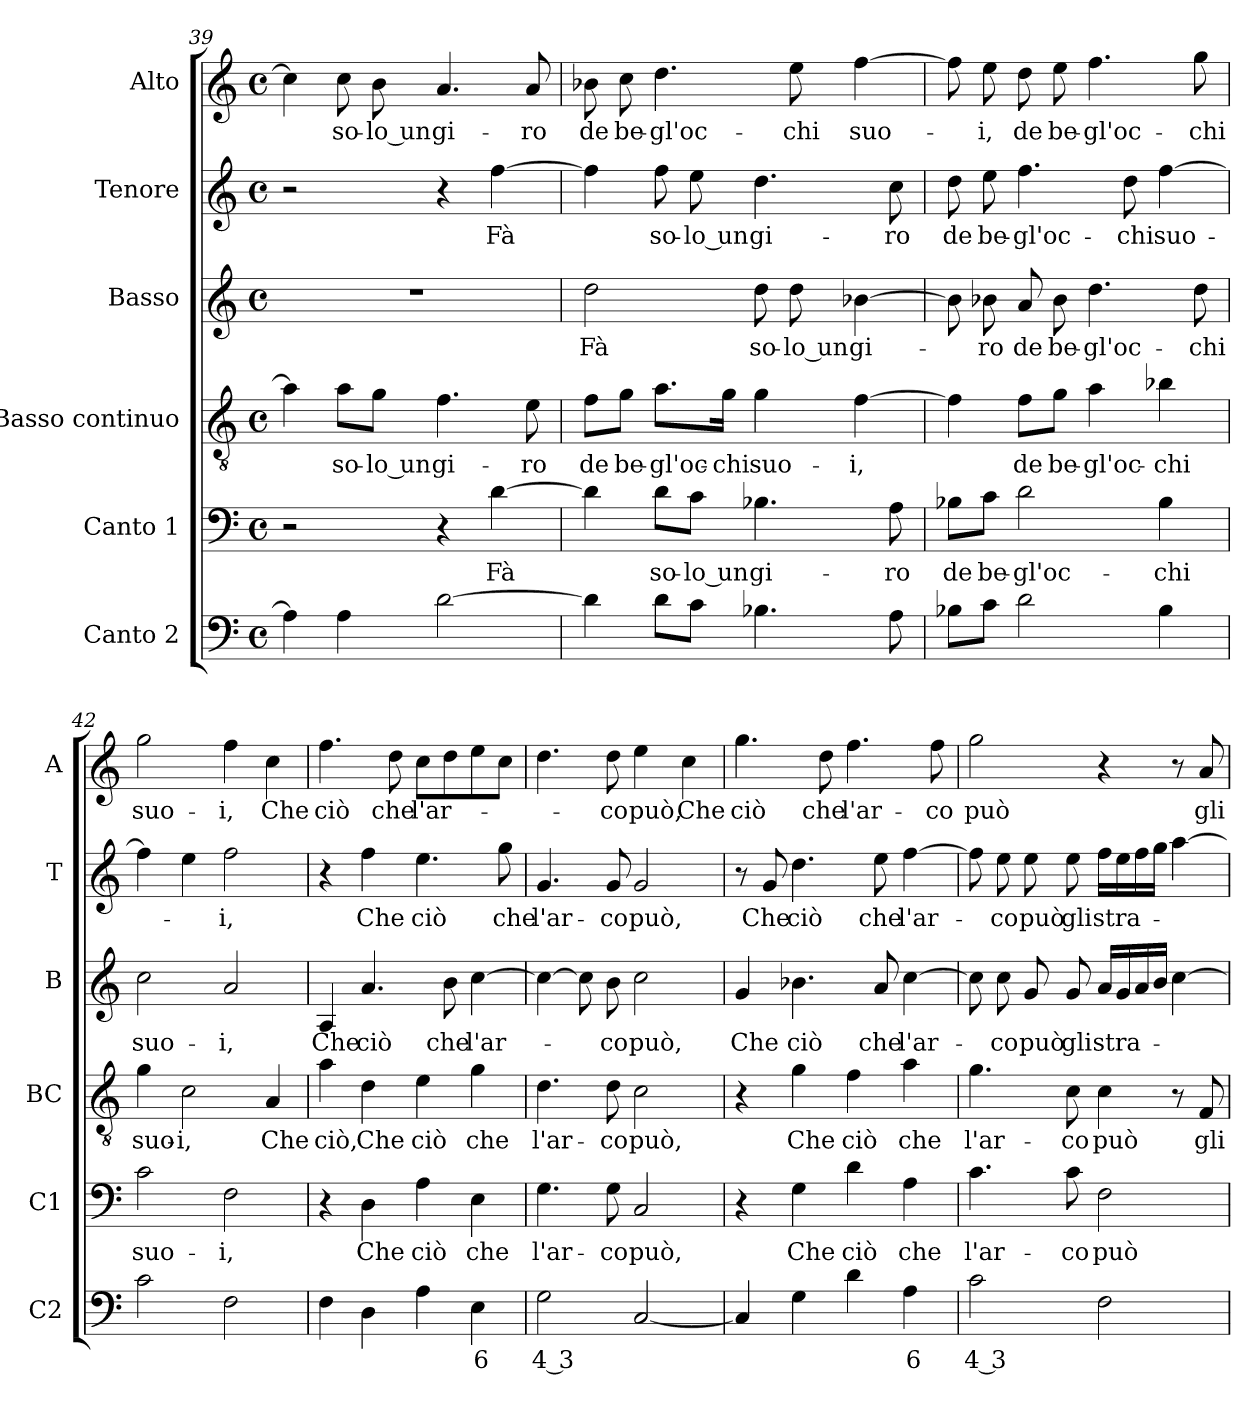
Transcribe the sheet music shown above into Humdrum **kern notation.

**kern	**text	**kern	**text	**kern	**text	**kern	**text	**kern	**text	**kern	**text
*part6	*part6	*part5	*part5	*part4	*part4	*part3	*part3	*part2	*part2	*part1	*part1
*staff6	*staff6	*staff5	*staff5	*staff4	*staff4	*staff3	*staff3	*staff2	*staff2	*staff1	*staff1
*I"Canto 2	*	*I"Canto 1	*	*I"Basso continuo	*	*I"Basso	*	*I"Tenore	*	*I"Alto	*
*I'C2	*	*I'C1	*	*I'BC	*	*I'B	*	*I'T	*	*I'A	*
*clefF4	*	*clefF4	*	*clefGv2	*	*clefG2	*	*clefG2	*	*clefG2	*
*M4/4	*	*M4/4	*	*M4/4	*	*M4/4	*	*M4/4	*	*M4/4	*
*met(c)	*	*met(c)	*	*met(c)	*	*met(c)	*	*met(c)	*	*met(c)	*
=39	=39	=39	=39	=39	=39	=39	=39	=39	=39	=39	=39
4A\]	.	2r	.	4a\]	.	1r	.	2r	.	4cc\]	.
!	!	!	!	!	!LO:LY:b	!	!	!	!	!	!LO:LY:b
4A\	.	.	.	8a\L	so-	.	.	.	.	8cc\	so-
!	!	!	!	!	!LO:LY:b	!	!	!	!	!	!LO:LY:b
.	.	.	.	8g\J	lo un	.	.	.	.	8b\	lo un
!	!	!	!	!	!LO:LY:b	!	!	!	!	!	!LO:LY:b
[2d\	.	4r	.	4.f\	gi-	.	.	4r	.	4.a/	gi-
!	!	!	!LO:LY:b	!	!	!	!	!	!LO:LY:b	!	!
.	.	[4d\	Fà	.	.	.	.	[4ff\	Fà	.	.
!	!	!	!	!	!LO:LY:b	!	!	!	!	!	!LO:LY:b
.	.	.	.	8e\	-ro	.	.	.	.	8a/	-ro
=40	=40	=40	=40	=40	=40	=40	=40	=40	=40	=40	=40
!	!	!	!	!	!LO:LY:b	!	!LO:LY:b	!	!	!	!LO:LY:b
4d\]	.	4d\]	.	8f\L	de	2dd\	Fà	4ff\]	.	8b-X\	de
!	!	!	!	!	!LO:LY:b	!	!	!	!	!	!LO:LY:b
.	.	.	.	8g\J	be-	.	.	.	.	8cc\	be-
!	!	!	!LO:LY:b	!	!LO:LY:b	!	!	!	!LO:LY:b	!	!LO:LY:b
8dL	.	8d\L	so-	8.a\L	-gl'oc-	.	.	8ff\	so-	4.dd\	-gl'oc-
!	!	!	!LO:LY:b	!	!	!	!	!	!LO:LY:b	!	!
8cJ	.	8c\J	lo un	.	.	.	.	8ee\	lo un	.	.
!	!	!	!	!	!LO:LY:b	!	!	!	!	!	!
.	.	.	.	16g\Jk	-chi	.	.	.	.	.	.
!	!	!	!LO:LY:b	!	!LO:LY:b	!	!LO:LY:b	!	!LO:LY:b	!	!
4.B-X\	.	4.B-X\	gi-	4g\	suo-	8dd\	so-	4.dd\	gi-	.	.
!	!	!	!	!	!	!	!LO:LY:b	!	!	!	!LO:LY:b
.	.	.	.	.	.	8dd\	lo un	.	.	8ee\	-chi
!	!	!	!	!	!LO:LY:b	!	!LO:LY:b	!	!	!	!LO:LY:b
.	.	.	.	[4f\	-i,	[4b-X\	gi-	.	.	[4ff\	suo-
!	!	!	!LO:LY:b	!	!	!	!	!	!LO:LY:b	!	!
8A\	.	8A\	-ro	.	.	.	.	8cc\	-ro	.	.
=41	=41	=41	=41	=41	=41	=41	=41	=41	=41	=41	=41
!	!	!	!LO:LY:b	!	!	!	!	!	!LO:LY:b	!	!
8B-XL	.	8B-X\L	de	4f\]	.	8b-\]	.	8dd\	de	8ff\]	.
!	!	!	!LO:LY:b	!	!	!	!LO:LY:b	!	!LO:LY:b	!	!LO:LY:b
8cJ	.	8c\J	be-	.	.	8b-X\	-ro	8ee\	be-	8ee\	-i,
!	!	!	!LO:LY:b	!	!LO:LY:b	!	!LO:LY:b	!	!LO:LY:b	!	!LO:LY:b
2d\	.	2d\	-gl'oc-	8f\L	de	8a/	de	4.ff\	-gl'oc-	8dd\	de
!	!	!	!	!	!LO:LY:b	!	!LO:LY:b	!	!	!	!LO:LY:b
.	.	.	.	8g\J	be-	8b-\	be-	.	.	8ee\	be-
!	!	!	!	!	!LO:LY:b	!	!LO:LY:b	!	!	!	!LO:LY:b
.	.	.	.	4a\	-gl'oc-	4.dd\	-gl'oc-	.	.	4.ff\	-gl'oc-
!	!	!	!	!	!	!	!	!	!LO:LY:b	!	!
.	.	.	.	.	.	.	.	8dd\	-chi	.	.
!	!	!	!LO:LY:b	!	!LO:LY:b	!	!	!	!LO:LY:b	!	!
4B-\	.	4B-\	-chi	4b-X\	-chi	.	.	[4ff\	suo-	.	.
!	!	!	!	!	!	!	!LO:LY:b	!	!	!	!LO:LY:b
.	.	.	.	.	.	8dd\	-chi	.	.	8gg\	-chi
!!LO:PB:g=z
=42	=42	=42	=42	=42	=42	=42	=42	=42	=42	=42	=42
!	!	!	!LO:LY:b	!	!LO:LY:b	!	!LO:LY:b	!	!	!	!LO:LY:b
2c\	.	2c\	suo-	4g\	suo-	2cc\	suo-	4ff\]	.	2gg\	suo-
!	!	!	!	!	!LO:LY:b	!	!	!	!	!	!
.	.	.	.	2c\	-i,	.	.	4ee\	.	.	.
!	!	!	!LO:LY:b	!	!	!	!LO:LY:b	!	!LO:LY:b	!	!LO:LY:b
2F\	.	2F\	-i,	.	.	2a/	-i,	2ff\	-i,	4ff\	-i,
!	!	!	!	!	!LO:LY:b	!	!	!	!	!	!LO:LY:b
.	.	.	.	4A/	Che	.	.	.	.	4cc\	Che
=43	=43	=43	=43	=43	=43	=43	=43	=43	=43	=43	=43
!	!	!	!	!	!LO:LY:b	!	!LO:LY:b	!	!	!	!LO:LY:b
4F\	.	4r	.	4a\	ciò,	4A/	Che	4r	.	4.ff\	ciò
!	!	!	!LO:LY:b	!	!LO:LY:b	!	!LO:LY:b	!	!LO:LY:b	!	!
4D\	.	4D\	Che	4d\	Che	4.a/	ciò	4ff\	Che	.	.
!	!	!	!	!	!	!	!	!	!	!	!LO:LY:b
.	.	.	.	.	.	.	.	.	.	8dd\	che
!	!	!	!LO:LY:b	!	!LO:LY:b	!	!	!	!LO:LY:b	!	!LO:LY:b
4A\	.	4A\	ciò	4e\	ciò	.	.	4.ee\	ciò	8ccL	l'ar-
!	!	!	!	!	!	!	!LO:LY:b	!	!	!	!
.	.	.	.	.	.	8b\	che	.	.	8dd	.
!	!LO:LY:b	!	!LO:LY:b	!	!LO:LY:b	!	!LO:LY:b	!	!	!	!
4E\	6	4E\	che	4g\	che	[4cc\	l'ar-	.	.	8ee	.
!	!	!	!	!	!	!	!	!	!LO:LY:b	!	!
.	.	.	.	.	.	.	.	8gg\	che	8ccJ	.
=44	=44	=44	=44	=44	=44	=44	=44	=44	=44	=44	=44
!	!LO:LY:b	!	!LO:LY:b	!	!LO:LY:b	!	!	!	!LO:LY:b	!	!
2G\	4 3	4.G\	l'ar-	4.d\	l'ar-	4cc\_	.	4.g/	l'ar-	4.dd\	.
.	.	.	.	.	.	8cc\]	.	.	.	.	.
!	!	!	!LO:LY:b	!	!LO:LY:b	!	!LO:LY:b	!	!LO:LY:b	!	!LO:LY:b
.	.	8G\	-co	8d\	-co	8b\	-co	8g/	-co	8dd\	-co
!	!	!	!LO:LY:b	!	!LO:LY:b	!	!LO:LY:b	!	!LO:LY:b	!	!LO:LY:b
[2C/	.	2C/	può,	2c\	può,	2cc\	può,	2g/	può,	4ee\	può,
!	!	!	!	!	!	!	!	!	!	!	!LO:LY:b
.	.	.	.	.	.	.	.	.	.	4cc\	Che
=45	=45	=45	=45	=45	=45	=45	=45	=45	=45	=45	=45
!	!	!	!	!	!	!	!LO:LY:b	!	!	!	!LO:LY:b
4C/]	.	4r	.	4r	.	4g/	Che	8r	.	4.gg\	ciò
!	!	!	!	!	!	!	!	!	!LO:LY:b	!	!
.	.	.	.	.	.	.	.	8g/	Che	.	.
!	!	!	!LO:LY:b	!	!LO:LY:b	!	!LO:LY:b	!	!LO:LY:b	!	!
4G\	.	4G\	Che	4g\	Che	4.b-X\	ciò	4.dd\	ciò	.	.
!	!	!	!	!	!	!	!	!	!	!	!LO:LY:b
.	.	.	.	.	.	.	.	.	.	8dd\	che
!	!	!	!LO:LY:b	!	!LO:LY:b	!	!	!	!	!	!LO:LY:b
4d\	.	4d\	ciò	4f\	ciò	.	.	.	.	4.ff\	l'ar-
!	!	!	!	!	!	!	!LO:LY:b	!	!LO:LY:b	!	!
.	.	.	.	.	.	8a/	che	8ee\	che	.	.
!	!LO:LY:b	!	!LO:LY:b	!	!LO:LY:b	!	!LO:LY:b	!	!LO:LY:b	!	!
4A\	6	4A\	che	4a\	che	[4cc\	l'ar-	[4ff\	l'ar-	.	.
!	!	!	!	!	!	!	!	!	!	!	!LO:LY:b
.	.	.	.	.	.	.	.	.	.	8ff\	-co
=46	=46	=46	=46	=46	=46	=46	=46	=46	=46	=46	=46
!	!LO:LY:b	!	!LO:LY:b	!	!LO:LY:b	!	!	!	!	!	!LO:LY:b
2c\	4 3	4.c\	l'ar-	4.g\	l'ar-	8cc\]	.	8ff\]	.	2gg\	può
!	!	!	!	!	!	!	!LO:LY:b	!	!LO:LY:b	!	!
.	.	.	.	.	.	8cc\	-co	8ee\	-co	.	.
!	!	!	!	!	!	!	!LO:LY:b	!	!LO:LY:b	!	!
.	.	.	.	.	.	8g/	può	8ee\	può	.	.
!	!	!	!LO:LY:b	!	!LO:LY:b	!	!LO:LY:b	!	!LO:LY:b	!	!
.	.	8c\	-co	8c\	-co	8g/	gli	8ee\	gli	.	.
!	!	!	!LO:LY:b	!	!LO:LY:b	!	!LO:LY:b	!	!LO:LY:b	!	!
2F\	.	2F\	può	4c\	può	16aLL	stra-	16ffLL	stra-	4r	.
.	.	.	.	.	.	16g	.	16ee	.	.	.
.	.	.	.	.	.	16a	.	16ff	.	.	.
.	.	.	.	.	.	16bJJ	.	16ggJJ	.	.	.
.	.	.	.	8r	.	[4cc\	.	[4aa\	.	8r	.
!	!	!	!	!	!LO:LY:b	!	!	!	!	!	!LO:LY:b
.	.	.	.	8F/	gli	.	.	.	.	8a/	gli
=	=	=	=	=	=	=	=	=	=	=	=
*-	*-	*-	*-	*-	*-	*-	*-	*-	*-	*-	*-
